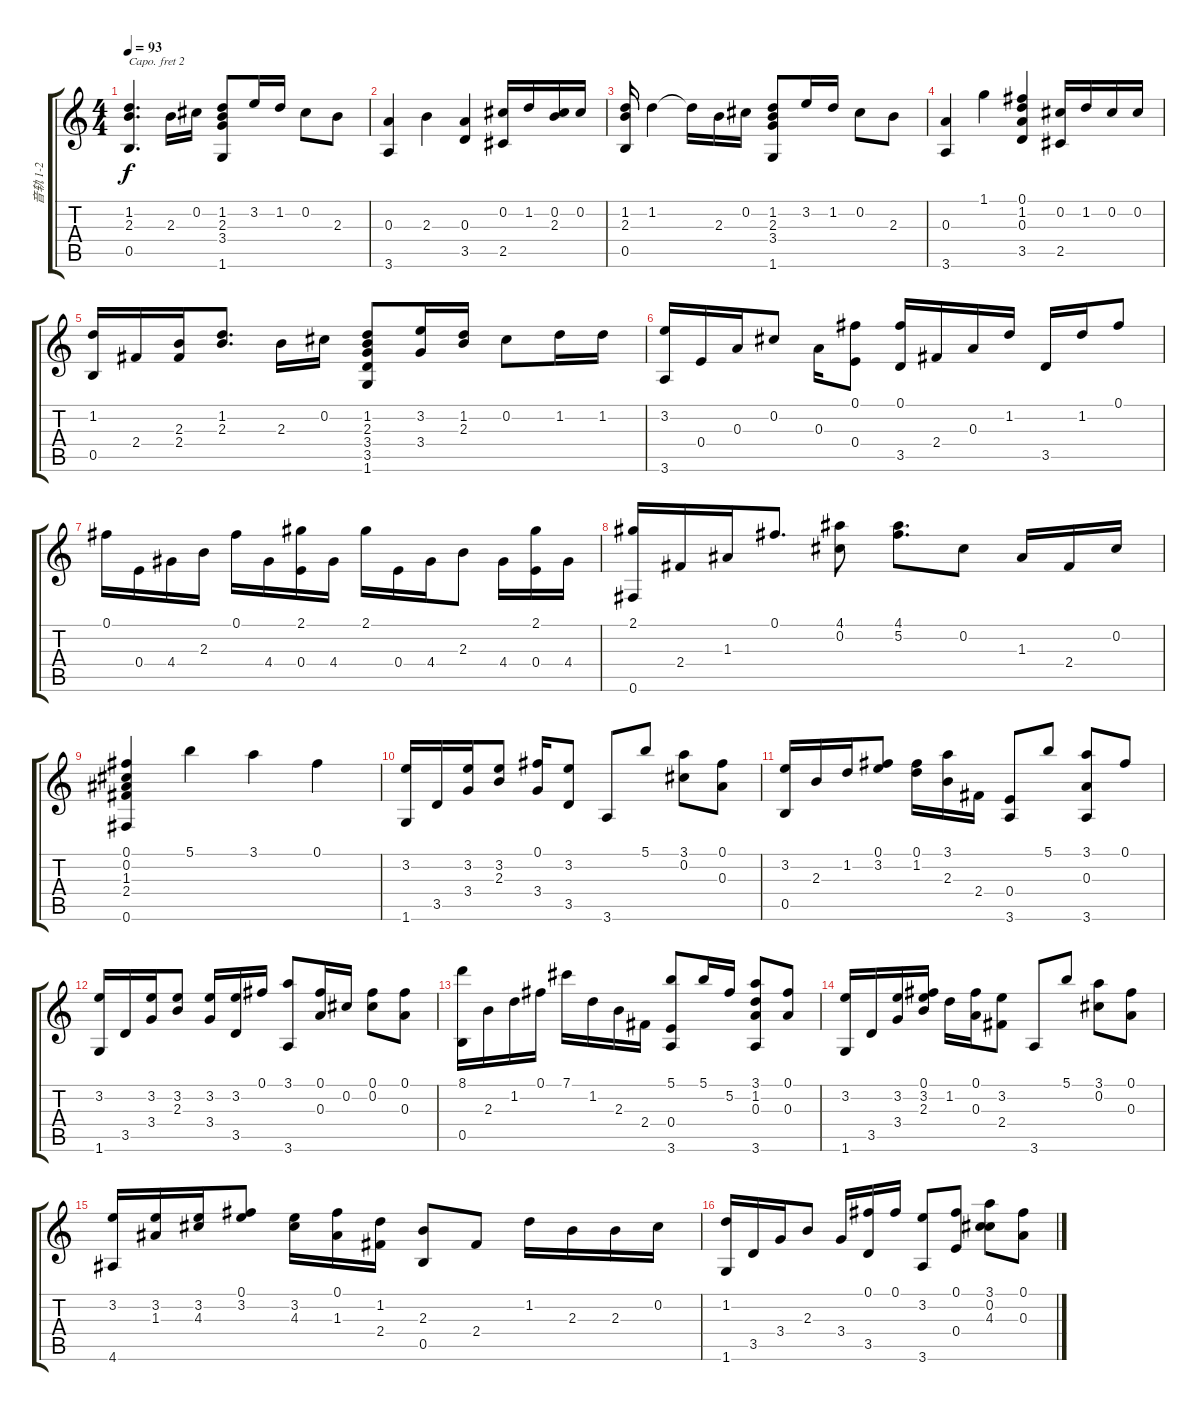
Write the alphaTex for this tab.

\track ("音轨 1-2" "音轨 1-2") {instrument acousticguitarsteel}
\staff {score tabs}
\capo 2
\tuning (E4 B3 G3 D3 A2 E2) {hide}
\ts (4 4)
\tempo 93
\clef g2
\ks c
(1.2 2.3 0.5).4{d dy f} 2.3.16 0.2.16 (1.2 2.3 3.4 1.6).8 3.2.16 1.2.16 0.2.8 2.3.8 |
(0.3 3.6).4 2.3.4 (0.3 3.5).4 (0.2 2.5).16 1.2.16 (0.2 2.3).16 0.2.16 |
(1.2 2.3 0.5).16 1.2.4 1.2{t}.16 2.3.16 0.2.16 (1.2 2.3 3.4 1.6).8 3.2.16 1.2.16 0.2.8 2.3.8 |
(0.3 3.6).4 1.1.4 (0.1 1.2 0.3 3.5).4 (0.2 2.5).16 1.2.16 0.2.16 0.2.16 |
(1.2 0.5).16 2.4.16 (2.3 2.4).16 (1.2 2.3).8{d} 2.3.16 0.2.16 (1.2 2.3 3.4 3.5 1.6).8 (3.2 3.4).16 (1.2 2.3).16 0.2.8 1.2.16 1.2.16 |
(3.2 3.6).16 0.4.16 0.3.16 0.2.8 0.3.16 (0.1 0.4).8 (0.1 3.5).16 2.4.16 0.3.16 1.2.16 3.5.16 1.2.16 0.1.8 |
0.1.16 0.4.16 4.4.16 2.3.16 0.1.16 4.4.16 (2.1 0.4).16 4.4.16 2.1.16 0.4.16 4.4.16 2.3.8 4.4.16 (2.1 0.4).16 4.4.16 |
(2.1 0.6).16 2.4.16 1.3.16 0.1.8{d} (4.1 0.2).8 (4.1 5.2).8{d} 0.2.8 1.3.16 2.4.16 0.2.16 |
(0.1 0.2 1.3 2.4 0.6).4 5.1.4 3.1.4 0.1.4 |
(3.2 1.6).16 3.5.16 (3.2 3.4).16 (3.2 2.3).8 (0.1 3.4).16 (3.2 3.5).8 3.6.8 5.1.8 (3.1 0.2).8 (0.1 0.3).8 |
(3.2 0.5).16 2.3.16 1.2.16 (0.1 3.2).8 (0.1 1.2).16 (3.1 2.3).16 2.4.16 (0.4 3.6).8 5.1.8 (3.1 0.3 3.6).8 0.1.8 |
(3.2 1.6).16 3.5.16 (3.2 3.4).16 (3.2 2.3).8 (3.2 3.4).16 (3.2 3.5).16 0.1.16 (3.1 3.6).8 (0.1 0.3).16 0.2.16 (0.1 0.2).8 (0.1 0.3).8 |
(8.1 0.5).16 2.3.16 1.2.16 0.1.16 7.1.16 1.2.16 2.3.16 2.4.16 (5.1 0.4 3.6).8 5.1.16 5.2.16 (3.1 1.2 0.3 3.6).8 (0.1 0.3).8 |
(3.2 1.6).16 3.5.16 (3.2 3.4).16 (0.1 3.2 2.3).16 1.2.16 (0.1 0.3).16 (3.2 2.4).8 3.6.8 5.1.8 (3.1 0.2).8 (0.1 0.3).8 |
(3.2 4.6).16 (3.2 1.3).16 (3.2 4.3).16 (0.1 3.2).8 (3.2 4.3).16 (0.1 1.3).16 (1.2 2.4).16 (2.3 0.5).8 2.4.8 1.2.16 2.3.16 2.3.16 0.2.16 |
(1.2 1.6).16 3.5.16 3.4.16 2.3.8 3.4.16 (0.1 3.5).16 0.1.16 (3.2 3.6).8 (0.1 0.4).8 (3.1 0.2 4.3).8 (0.1 0.3).8
